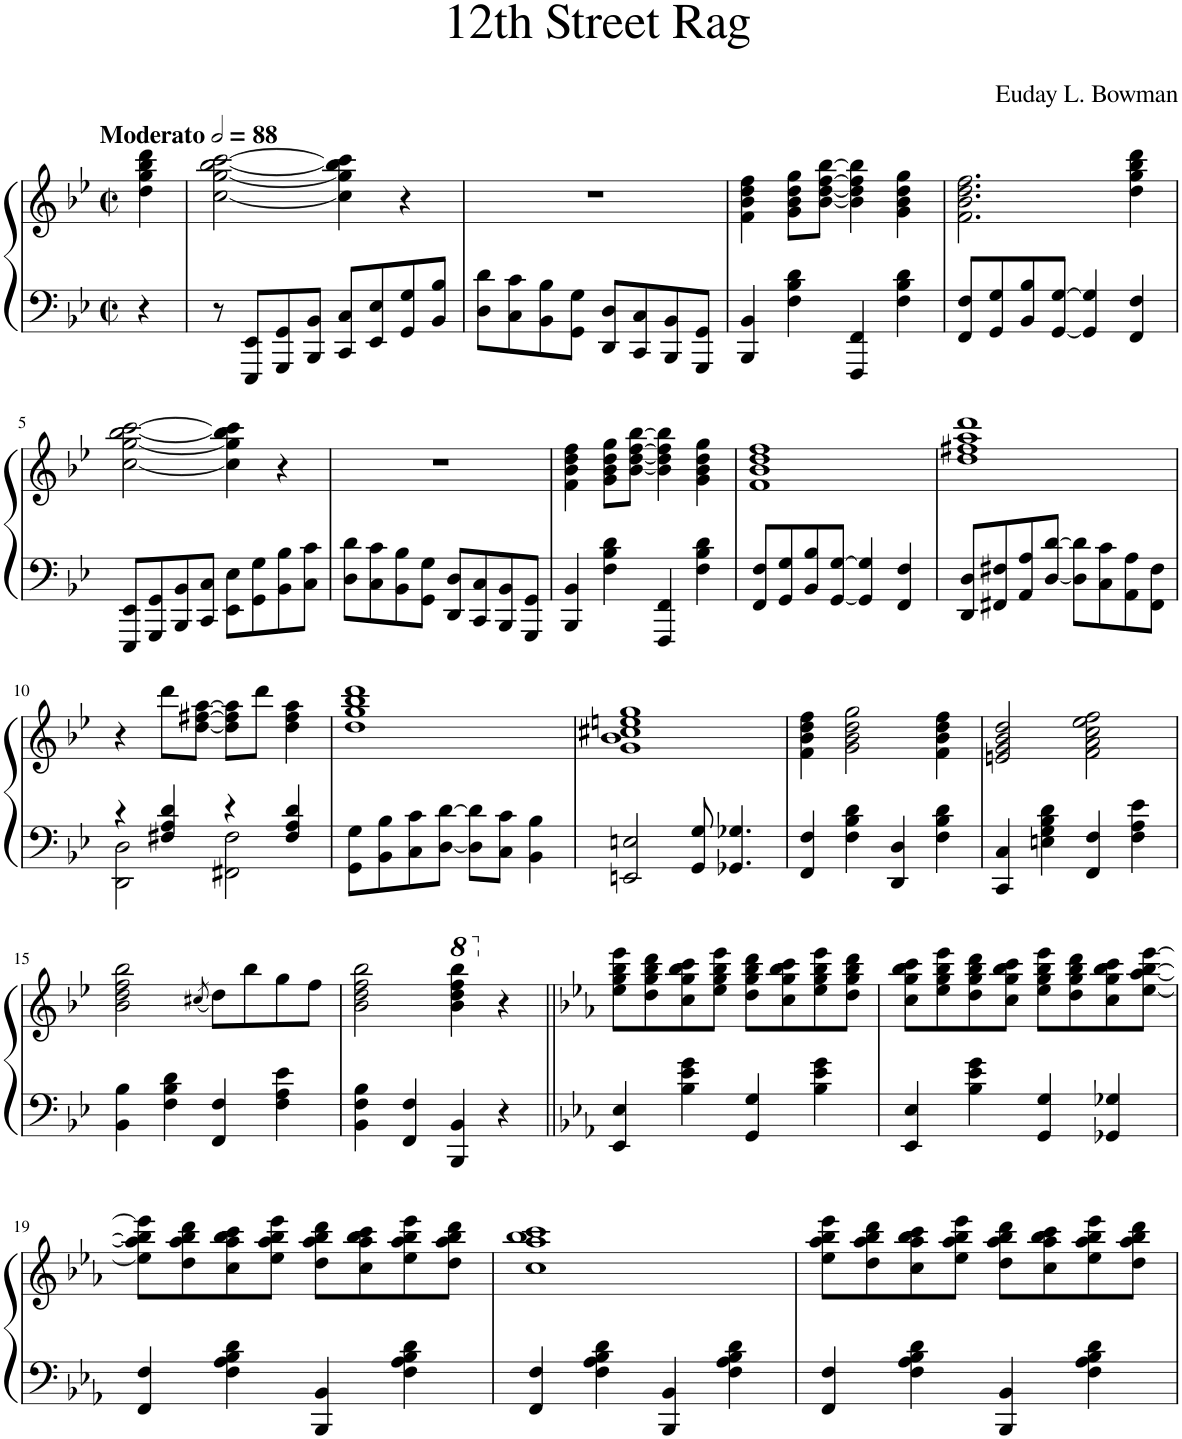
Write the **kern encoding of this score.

**kern	**kern
*part1	*part1
*staff2	*staff1
*I"Piano	*
*I'Pno.	*
*clefF4	*clefG2
*k[b-e-]	*k[b-e-]
*M2/2	*M2/2
*met(c|)	*met(c|)
*MM176	*MM176
=	=
!	!LO:TX:a:B:t=Moderato
4r	4dd\ 4gg\ 4bb-\ 4ddd\
=1	=1
8r	[2cc\ [<2gg\ [2bb-\ [2ccc\
8EEE-/ 8EE-/L	.
8GGG/ 8GG/	.
8BBB-/ 8BB-/J	.
8CC/ 8C/L	4cc\] 4gg\] 4bb-\] 4ccc\]
8EE-/ 8E-/	.
8GG/ 8G/	4r
8BB-/ 8B-/J	.
=2	=2
8D\ 8d\L	1r
8C\ 8c\	.
8BB-\ 8B-\	.
8GG\ 8G\J	.
8DD/ 8D/L	.
8CC/ 8C/	.
8BBB-/ 8BB-/	.
8GGG/ 8GG/J	.
=3	=3
4BBB-/ 4BB-/	4f\ 4b-\ 4dd\ 4ff\
4F\ 4B-\ 4d\	8g\ 8b-\ 8dd\ 8gg\L
.	[8b-\ [8dd\ [8ff\ [8bb-\J
4FFF/ 4FF/	4b-\] 4dd\] 4ff\] 4bb-\]
4F\ 4B-\ 4d\	4g\ 4b-\ 4dd\ 4gg\
=4	=4
8FF/ 8F/L	2.f\ 2.b-\ 2.dd\ 2.ff\
8GG/ 8G/	.
8BB-/ 8B-/	.
[8GG/ [8G/J	.
4GG/] 4G/]	.
4FF/ 4F/	4dd\ 4gg\ 4bb-\ 4ddd\
!!LO:LB:g=z
=5	=5
8EEE-/ 8EE-/L	[2cc\ [<2gg\ [<2bb-\ [2ccc\
8GGG/ 8GG/	.
8BBB-/ 8BB-/	.
8CC/ 8C/J	.
8EE-\ 8E-\L	4cc\] 4gg\] 4bb-\] 4ccc\]
8GG\ 8G\	.
8BB-\ 8B-\	4r
8C\ 8c\J	.
=6	=6
8D\ 8d\L	1r
8C\ 8c\	.
8BB-\ 8B-\	.
8GG\ 8G\J	.
8DD/ 8D/L	.
8CC/ 8C/	.
8BBB-/ 8BB-/	.
8GGG/ 8GG/J	.
=7	=7
4BBB-/ 4BB-/	4f\ 4b-\ 4dd\ 4ff\
4F\ 4B-\ 4d\	8g\ 8b-\ 8dd\ 8gg\L
.	[8b-\ [8dd\ [8ff\ [8bb-\J
4FFF/ 4FF/	4b-\] 4dd\] 4ff\] 4bb-\]
4F\ 4B-\ 4d\	4g\ 4b-\ 4dd\ 4gg\
=8	=8
8FF/ 8F/L	1f 1b- 1dd 1ff
8GG/ 8G/	.
8BB-/ 8B-/	.
[8GG/ [8G/J	.
4GG/] 4G/]	.
4FF/ 4F/	.
=9	=9
8DD/ 8D/L	1dd 1ff#X 1aa 1ddd
8FF#X/ 8F#X/	.
8AA/ 8A/	.
[8D/ [8d/J	.
8D\] 8d\]L	.
8C\ 8c\	.
8AA\ 8A\	.
8FF#\ 8F#\J	.
!!LO:LB:g=z
=10	=10
*^	*
4r	2DD\ 2D\	4r
4F#X/ 4A/ 4d/	.	8ddd\L
.	.	[8dd\ [8ff#X\ [8aa\J
4r	2FF#X\ 2F#\	8dd\] 8ff#\] 8aa\]L
.	.	8ddd\J
4F#/ 4A/ 4d/	.	4dd\ 4ff#\ 4aa\
*v	*v	*
=11	=11
8GG\ 8G\L	1dd 1gg 1bb- 1ddd
8BB-\ 8B-\	.
8C\ 8c\	.
[8D\ [8d\J	.
8D\] 8d\]L	.
8C\ 8c\J	.
4BB-\ 4B-\	.
=12	=12
2EEn/ 2En/	1g 1b- 1cc#X 1een 1gg
8GG/ 8G/	.
4.GG-X/ 4.G-X/	.
=13	=13
4FF/ 4F/	4f\ 4b-\ 4dd\ 4ff\
4F\ 4B-\ 4d\	2g\ 2b-\ 2dd\ 2gg\
4DD/ 4D/	.
4F\ 4B-\ 4d\	4f\ 4b-\ 4dd\ 4ff\
=14	=14
4CC/ 4C/	2en/ 2g/ 2b-/ 2dd/
4En\ 4G\ 4B-\ 4d\	.
4FF/ 4F/	2f\ 2a\ 2cc\ 2ee-\ 2ff\
4F\ 4A\ 4e-\	.
!!LO:LB:g=z
=15	=15
4BB-\ 4B-\	2b-\ 2dd\ 2ff\ 2bb-\
4F\ 4B-\ 4d\	.
.	(8qcc#X/
4FF/ 4F/	8dd\L)
.	8bb-\
4F\ 4A\ 4e-\	8gg\
.	8ff\J
=16	=16
4BB-\ 4F\ 4B-\	2b-\ 2dd\ 2ff\ 2bb-\
4FF/ 4F/	.
*	*8va
4BBB-/ 4BB-/	4bb-\ 4ddd\ 4fff\ 4bbb-\
*	*X8va
4r	4r
=17||	=17||
*k[b-e-a-]	*k[b-e-a-]
4EE-/ 4E-/	8ee-\ 8gg\ 8bb-\ 8eee-\L
.	8dd\ 8gg\ 8bb-\ 8ddd\
4B-\ 4e-\ 4g\	8cc\ 8gg\ 8bb-\ 8ccc\
.	8ee-\ 8gg\ 8bb-\ 8eee-\J
4GG/ 4G/	8dd\ 8gg\ 8bb-\ 8ddd\L
.	8cc\ 8gg\ 8bb-\ 8ccc\
4B-\ 4e-\ 4g\	8ee-\ 8gg\ 8bb-\ 8eee-\
.	8dd\ 8gg\ 8bb-\ 8ddd\J
=18	=18
4EE-/ 4E-/	8cc\ 8gg\ 8bb-\ 8ccc\L
.	8ee-\ 8gg\ 8bb-\ 8eee-\
4B-\ 4e-\ 4g\	8dd\ 8gg\ 8bb-\ 8ddd\
.	8cc\ 8gg\ 8bb-\ 8ccc\J
4GG/ 4G/	8ee-\ 8gg\ 8bb-\ 8eee-\L
.	8dd\ 8gg\ 8bb-\ 8ddd\
4GG-X/ 4G-X/	8cc\ 8gg\ 8bb-\ 8ccc\
.	[8ee-\ [8aa-\ [8bb-\ [8eee-\J
!!LO:LB:g=z
=19	=19
4FF/ 4F/	8ee-\] 8aa-\] 8bb-\] 8eee-\]L
.	8dd\ 8aa-\ 8bb-\ 8ddd\
4F\ 4A-\ 4B-\ 4d\	8cc\ 8aa-\ 8bb-\ 8ccc\
.	8ee-\ 8aa-\ 8bb-\ 8eee-\J
4BBB-/ 4BB-/	8dd\ 8aa-\ 8bb-\ 8ddd\L
.	8cc\ 8aa-\ 8bb-\ 8ccc\
4F\ 4A-\ 4B-\ 4d\	8ee-\ 8aa-\ 8bb-\ 8eee-\
.	8dd\ 8aa-\ 8bb-\ 8ddd\J
=20	=20
4FF/ 4F/	1cc 1aa- 1bb- 1ccc
4F\ 4A-\ 4B-\ 4d\	.
4BBB-/ 4BB-/	.
4F\ 4A-\ 4B-\ 4d\	.
=21	=21
4FF/ 4F/	8ee-\ 8aa-\ 8bb-\ 8eee-\L
.	8dd\ 8aa-\ 8bb-\ 8ddd\
4F\ 4A-\ 4B-\ 4d\	8cc\ 8aa-\ 8bb-\ 8ccc\
.	8ee-\ 8aa-\ 8bb-\ 8eee-\J
4BBB-/ 4BB-/	8dd\ 8aa-\ 8bb-\ 8ddd\L
.	8cc\ 8aa-\ 8bb-\ 8ccc\
4F\ 4A-\ 4B-\ 4d\	8ee-\ 8aa-\ 8bb-\ 8eee-\
.	8dd\ 8aa-\ 8bb-\ 8ddd\J
=	=
*-	*-
